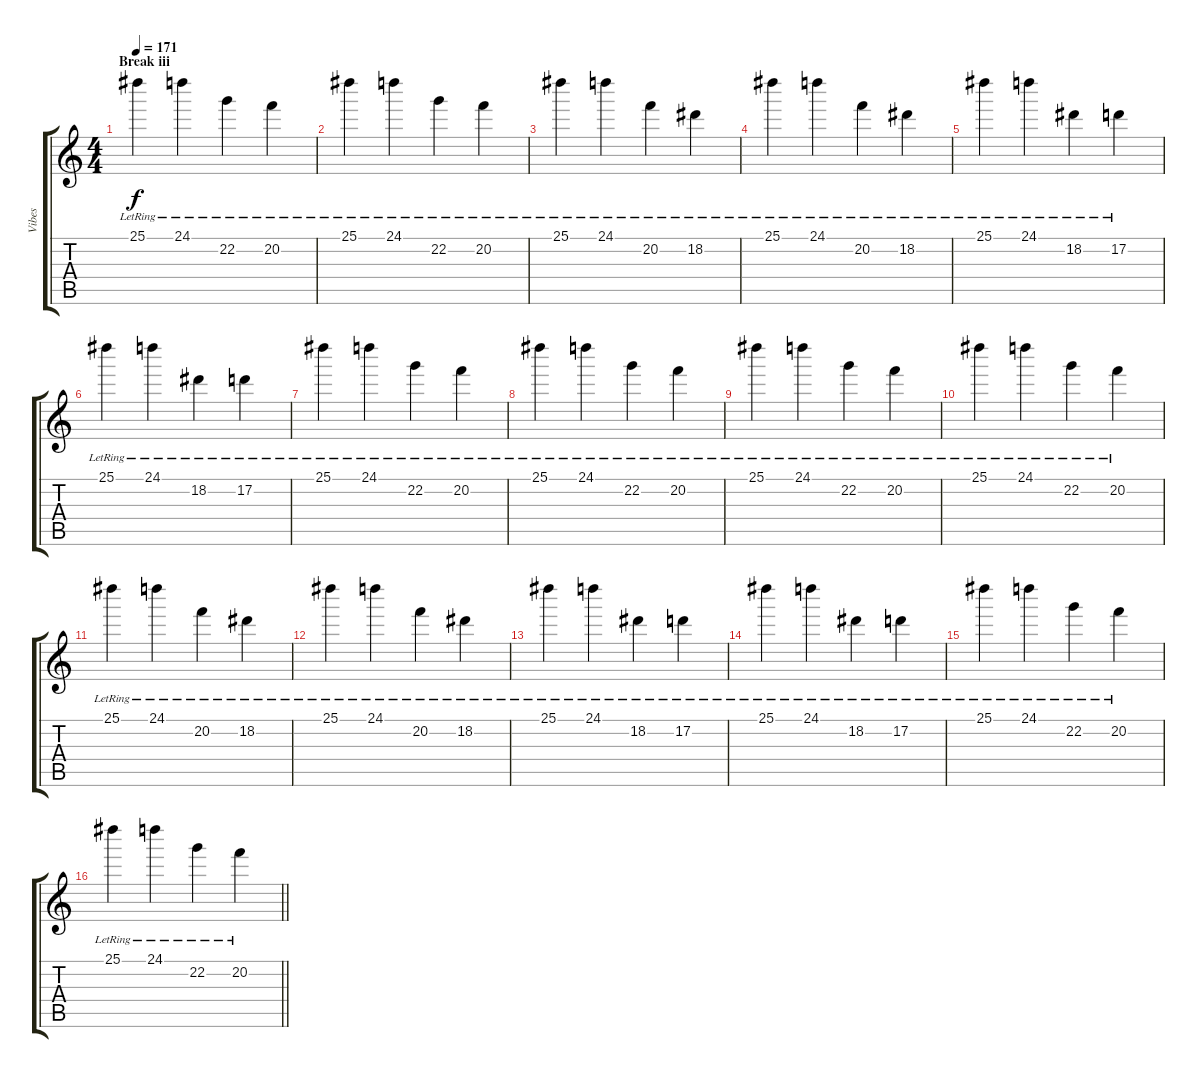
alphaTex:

\track ("Vibes" "Vibes") {instrument vibraphone}
\staff {score tabs}
\tuning (D4 A3 F3 C3 G2 C2) {hide}
\ts (4 4)
\section ("" "Break iii")
\tempo 171
\clef g2
\ks c
25.1{lr}.4{ot 8vb dy f} 24.1{lr}.4{ot 8vb} 22.2{lr}.4{ot 8vb} 20.2{lr}.4{ot 8vb} |
25.1{lr}.4{ot 8vb} 24.1{lr}.4{ot 8vb} 22.2{lr}.4{ot 8vb} 20.2{lr}.4{ot 8vb} |
25.1{lr}.4{ot 8vb} 24.1{lr}.4{ot 8vb} 20.2{lr}.4{ot 8vb} 18.2{lr}.4{ot 8vb} |
25.1{lr}.4{ot 8vb} 24.1{lr}.4{ot 8vb} 20.2{lr}.4{ot 8vb} 18.2{lr}.4{ot 8vb} |
25.1{lr}.4{ot 8vb} 24.1{lr}.4{ot 8vb} 18.2{lr}.4{ot 8vb} 17.2{lr}.4{ot 8vb} |
25.1{lr}.4{ot 8vb} 24.1{lr}.4{ot 8vb} 18.2{lr}.4{ot 8vb} 17.2{lr}.4{ot 8vb} |
25.1{lr}.4{ot 8vb} 24.1{lr}.4{ot 8vb} 22.2{lr}.4{ot 8vb} 20.2{lr}.4{ot 8vb} |
25.1{lr}.4{ot 8vb} 24.1{lr}.4{ot 8vb} 22.2{lr}.4{ot 8vb} 20.2{lr}.4{ot 8vb} |
25.1{lr}.4{ot 8vb} 24.1{lr}.4{ot 8vb} 22.2{lr}.4{ot 8vb} 20.2{lr}.4{ot 8vb} |
25.1{lr}.4{ot 8vb} 24.1{lr}.4{ot 8vb} 22.2{lr}.4{ot 8vb} 20.2{lr}.4{ot 8vb} |
25.1{lr}.4{ot 8vb} 24.1{lr}.4{ot 8vb} 20.2{lr}.4{ot 8vb} 18.2{lr}.4{ot 8vb} |
25.1{lr}.4{ot 8vb} 24.1{lr}.4{ot 8vb} 20.2{lr}.4{ot 8vb} 18.2{lr}.4{ot 8vb} |
25.1{lr}.4{ot 8vb} 24.1{lr}.4{ot 8vb} 18.2{lr}.4{ot 8vb} 17.2{lr}.4{ot 8vb} |
25.1{lr}.4{ot 8vb} 24.1{lr}.4{ot 8vb} 18.2{lr}.4{ot 8vb} 17.2{lr}.4{ot 8vb} |
25.1{lr}.4{ot 8vb} 24.1{lr}.4{ot 8vb} 22.2{lr}.4{ot 8vb} 20.2{lr}.4{ot 8vb} |
\barLineRight lightlight
25.1{lr}.4{ot 8vb} 24.1{lr}.4{ot 8vb} 22.2{lr}.4{ot 8vb} 20.2{lr}.4{ot 8vb}
